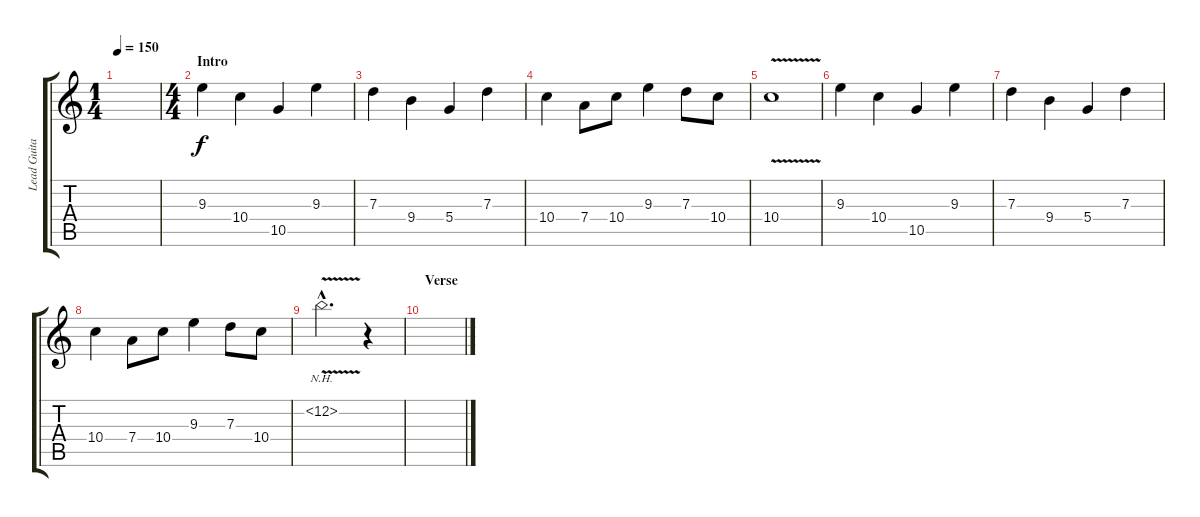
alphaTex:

\track ("Lead Guitar" "Lead Guita") {instrument distortionguitar}
\staff {score tabs}
\tuning (E4 B3 G3 D3 A2 E2) {hide}
\ts (1 4)
\tempo 150
\clef g2
\ks c
|
\ts (4 4)
\section ("" "Intro")
9.3.4 10.4.4 10.5.4 9.3.4 |
7.3.4 9.4.4 5.4.4 7.3.4 |
10.4.4 7.4.8 10.4.8 9.3.4 7.3.8 10.4.8 |
10.4{v}.1 |
9.3.4 10.4.4 10.5.4 9.3.4 |
7.3.4 9.4.4 5.4.4 7.3.4 |
10.4.4 7.4.8 10.4.8 9.3.4 7.3.8 10.4.8 |
13.2{nh v hac}.2{d} r.4 |
\section ("" "Verse")
